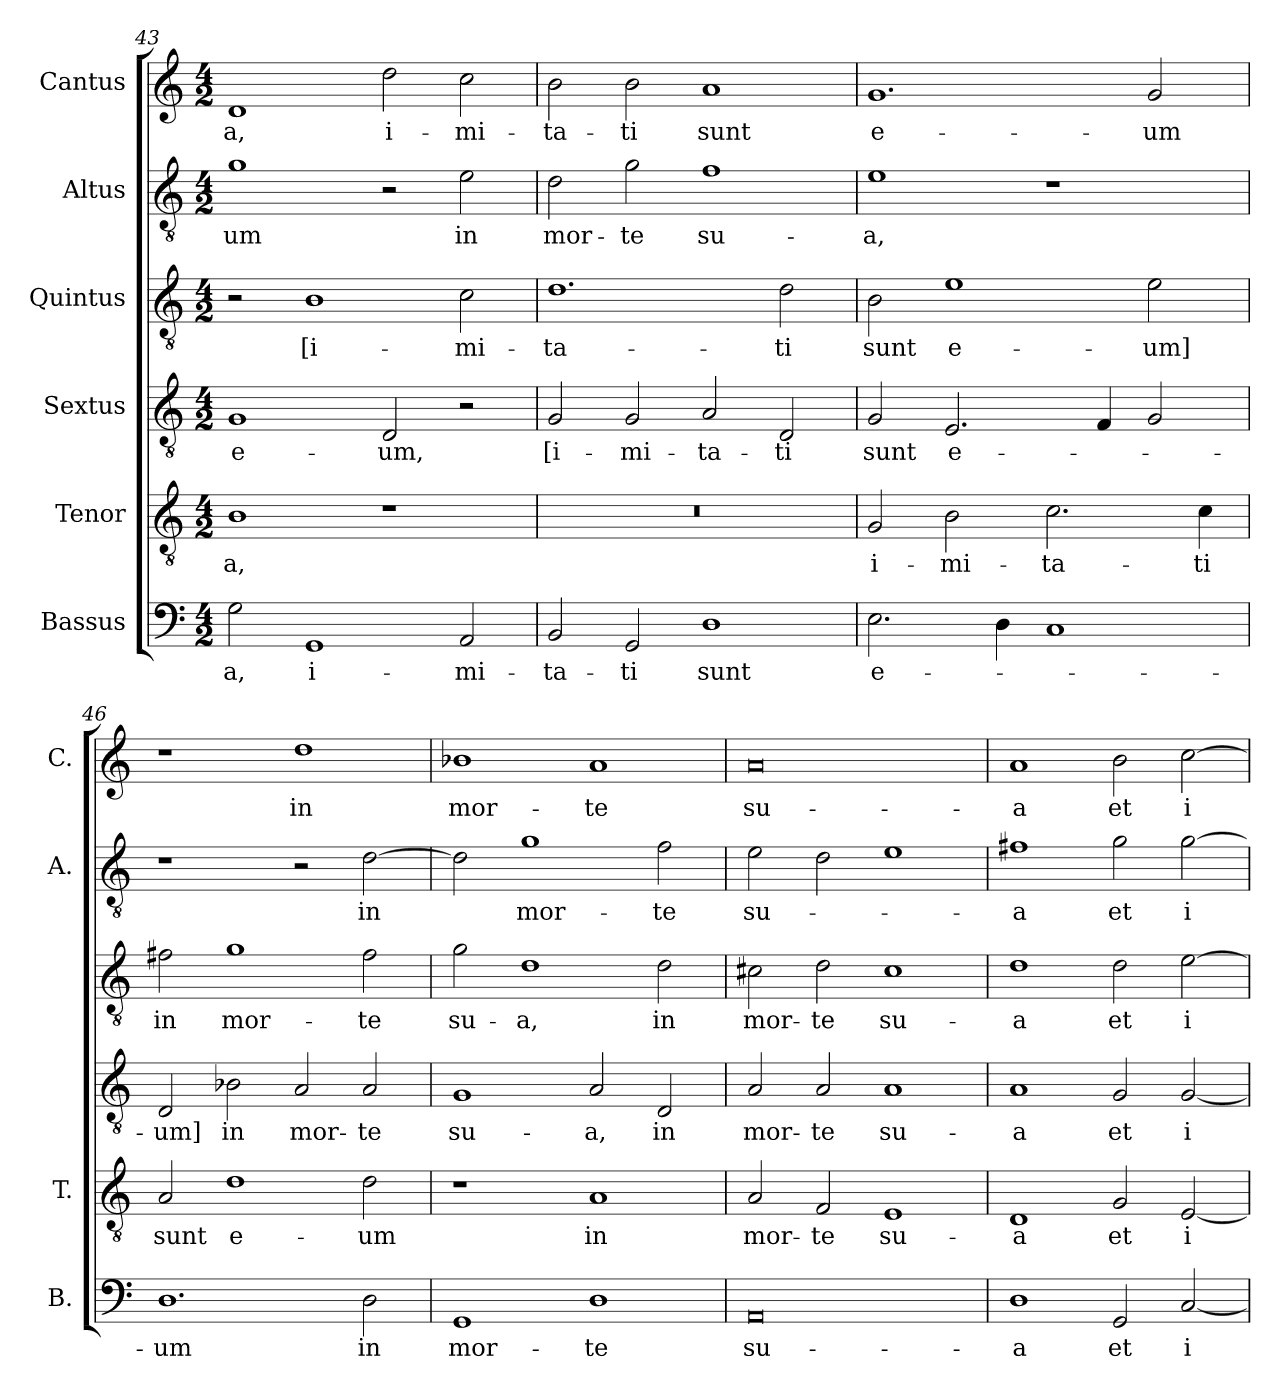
**kern	**text	**kern	**text	**kern	**text	**kern	**text	**kern	**text	**kern	**text
*part6	*part6	*part5	*part5	*part4	*part4	*part3	*part3	*part2	*part2	*part1	*part1
*staff6	*staff6	*staff5	*staff5	*staff4	*staff4	*staff3	*staff3	*staff2	*staff2	*staff1	*staff1
*I"Bassus	*	*I"Tenor	*	*I"Sextus	*	*I"Quintus	*	*I"Altus	*	*I"Cantus	*
*I'B.	*	*I'T.	*	*	*	*	*	*I'A.	*	*I'C.	*
*clefF4	*	*clefGv2	*	*clefGv2	*	*clefGv2	*	*clefGv2	*	*clefG2	*
*	*	*ITrd7c12	*	*ITrd7c12	*	*ITrd7c12	*	*ITrd7c12	*	*	*
*k[]	*	*k[]	*	*k[]	*	*k[]	*	*k[]	*	*k[]	*
*C:	*	*C:	*	*C:	*	*C:	*	*C:	*	*C:	*
*M4/2	*	*M4/2	*	*M4/2	*	*M4/2	*	*M4/2	*	*M4/2	*
=43	=43	=43	=43	=43	=43	=43	=43	=43	=43	=43	=43
!	!LO:LY:b	!	!LO:LY:b	!	!LO:LY:b	!	!	!	!LO:LY:b	!	!LO:LY:b
2G\	-a,	1BB	-a,	1GG	e-	2r	.	1G	-um	1d	-a,
!	!LO:LY:b	!	!	!	!	!	!LO:LY:b	!	!	!	!
1GG	i-	.	.	.	.	1BB	[i-	.	.	.	.
!	!	!	!	!	!LO:LY:b	!	!	!	!	!	!LO:LY:b
.	.	1r	.	2DD/	-um,	.	.	2r	.	2dd\	i-
!	!LO:LY:b	!	!	!	!	!	!LO:LY:b	!	!LO:LY:b	!	!LO:LY:b
2AA/	-mi-	.	.	2r	.	2C\	-mi-	2E\	in	2cc\	-mi-
=44	=44	=44	=44	=44	=44	=44	=44	=44	=44	=44	=44
!	!LO:LY:b	!LO:N:vis=1	!	!	!LO:LY:b	!	!LO:LY:b	!	!LO:LY:b	!	!LO:LY:b
2BB/	-ta-	0r	.	2GG/	[i-	1.D	-ta-	2D\	mor-	2b\	-ta-
!	!LO:LY:b	!	!	!	!LO:LY:b	!	!	!	!LO:LY:b	!	!LO:LY:b
2GG/	-ti	.	.	2GG/	-mi-	.	.	2G\	-te	2b\	-ti
!	!LO:LY:b	!	!	!	!LO:LY:b	!	!	!	!LO:LY:b	!	!LO:LY:b
1D	sunt	.	.	2AA/	-ta-	.	.	1F	su-	1a	sunt
!	!	!	!	!	!LO:LY:b	!	!LO:LY:b	!	!	!	!
.	.	.	.	2DD/	-ti	2D\	-ti	.	.	.	.
!!LO:PB:g=z
=45	=45	=45	=45	=45	=45	=45	=45	=45	=45	=45	=45
!	!LO:LY:b	!	!LO:LY:b	!	!LO:LY:b	!	!LO:LY:b	!	!LO:LY:b	!	!LO:LY:b
2.E\	e-	2GG/	i-	2GG/	sunt	2BB\	sunt	1E	-a,	1.g	e-
!	!	!	!LO:LY:b	!	!LO:LY:b	!	!LO:LY:b	!	!	!	!
.	.	2BB\	-mi-	2.EE/	e-	1E	e-	.	.	.	.
4D\	.	.	.	.	.	.	.	.	.	.	.
!	!	!	!LO:LY:b	!	!	!	!	!	!	!	!
1C	.	2.C\	-ta-	.	.	.	.	1r	.	.	.
.	.	.	.	4FF/	.	.	.	.	.	.	.
!	!	!	!	!	!	!	!LO:LY:b	!	!	!	!LO:LY:b
.	.	.	.	2GG/	.	2E\	-um]	.	.	2g/	-um
!	!	!	!LO:LY:b	!	!	!	!	!	!	!	!
.	.	4C\	-ti	.	.	.	.	.	.	.	.
=46	=46	=46	=46	=46	=46	=46	=46	=46	=46	=46	=46
!	!LO:LY:b	!	!LO:LY:b	!	!LO:LY:b	!	!LO:LY:b	!	!	!	!
1.D	-um	2AA/	sunt	2DD/	-um]	2F#X\	in	1r	.	1r	.
!	!	!	!LO:LY:b	!	!LO:LY:b	!	!LO:LY:b	!	!	!	!
.	.	1D	e-	2BB-X\	in	1G	mor-	.	.	.	.
!	!	!	!	!	!LO:LY:b	!	!	!	!	!	!LO:LY:b
.	.	.	.	2AA/	mor-	.	.	2r	.	1dd	in
!	!LO:LY:b	!	!LO:LY:b	!	!LO:LY:b	!	!LO:LY:b	!	!LO:LY:b	!	!
2D\	in	2D\	-um	2AA/	-te	2F#\	-te	[>2D\	in	.	.
=47	=47	=47	=47	=47	=47	=47	=47	=47	=47	=47	=47
!	!LO:LY:b	!	!	!	!LO:LY:b	!	!LO:LY:b	!	!	!	!LO:LY:b
1GG	mor-	1r	.	1GG	su-	2G\	su-	2D\]	.	1b-X	mor-
!	!	!	!	!	!	!	!LO:LY:b	!	!LO:LY:b	!	!
.	.	.	.	.	.	1D	-a,	1G	mor-	.	.
!	!LO:LY:b	!	!LO:LY:b	!	!LO:LY:b	!	!	!	!	!	!LO:LY:b
1D	-te	1AA	in	2AA/	-a,	.	.	.	.	1a	-te
!	!	!	!	!	!LO:LY:b	!	!LO:LY:b	!	!LO:LY:b	!	!
.	.	.	.	2DD/	in	2D\	in	2F\	-te	.	.
=48	=48	=48	=48	=48	=48	=48	=48	=48	=48	=48	=48
!	!LO:LY:b	!	!LO:LY:b	!	!LO:LY:b	!	!LO:LY:b	!	!LO:LY:b	!	!LO:LY:b
0AA	su-	2AA/	mor-	2AA/	mor-	2C#X\	mor-	2E\	su-	0a	su-
!	!	!	!LO:LY:b	!	!LO:LY:b	!	!LO:LY:b	!	!	!	!
.	.	2FF/	-te	2AA/	-te	2D\	-te	2D\	.	.	.
!	!	!	!LO:LY:b	!	!LO:LY:b	!	!LO:LY:b	!	!	!	!
.	.	1EE	su-	1AA	su-	1C#	su-	1E	.	.	.
=49	=49	=49	=49	=49	=49	=49	=49	=49	=49	=49	=49
!	!LO:LY:b	!	!LO:LY:b	!	!LO:LY:b	!	!LO:LY:b	!	!LO:LY:b	!	!LO:LY:b
1D	-a	1DD	-a	1AA	-a	1D	-a	1F#X	-a	1a	-a
!	!LO:LY:b	!	!LO:LY:b	!	!LO:LY:b	!	!LO:LY:b	!	!LO:LY:b	!	!LO:LY:b
2GG/	et	2GG/	et	2GG/	et	2D\	et	2G\	et	2b\	et
!	!LO:LY:b	!	!LO:LY:b	!	!LO:LY:b	!	!LO:LY:b	!	!LO:LY:b	!	!LO:LY:b
[<2C/	i-	[<2EE/	i-	[<2GG/	i-	[>2E\	i-	[>2G\	i-	[>2cc\	i-
=	=	=	=	=	=	=	=	=	=	=	=
*-	*-	*-	*-	*-	*-	*-	*-	*-	*-	*-	*-
